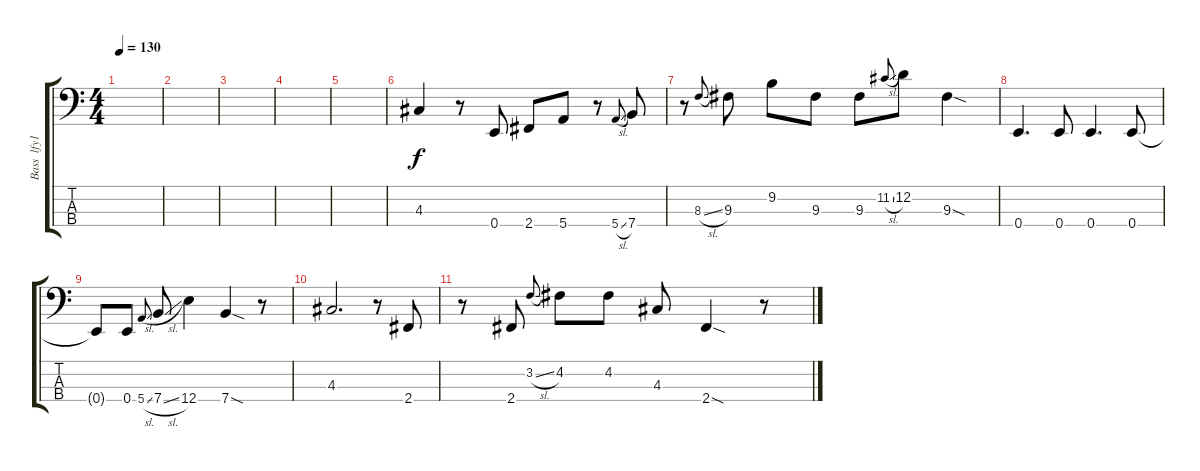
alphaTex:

\track ("Bass  lfy1994" "Bass  lfy1") {instrument electricbassfinger}
\staff {score tabs}
\tuning (G2 D2 A1 E1) {hide}
\ts (4 4)
\tempo 130
\clef f4
\ks c
|
|
|
|
|
4.3.4 r.8 0.4.8 2.4.8 5.4.8 r.8 5.4{sl}.8{gr onbeat} 7.4.8 |
r.8 8.3{sl}.8{gr onbeat} 9.3.8 9.2.8 9.3.8 9.3.8 11.2{sl}.8{gr onbeat} 12.2.8 9.3{sod}.4 |
0.4.4{d} 0.4.8 0.4.4{d} 0.4.8 |
0.4{t}.8 0.4.8 5.4{sl}.8{gr onbeat} 7.4{sl}.8 12.4.4 7.4{sod}.4 r.8 |
4.3.2{d} r.8 2.4.8 |
r.8 2.4.8 3.2{sl}.8{gr onbeat} 4.2.8 4.2.8 4.3.8 2.4{sod}.4 r.8
